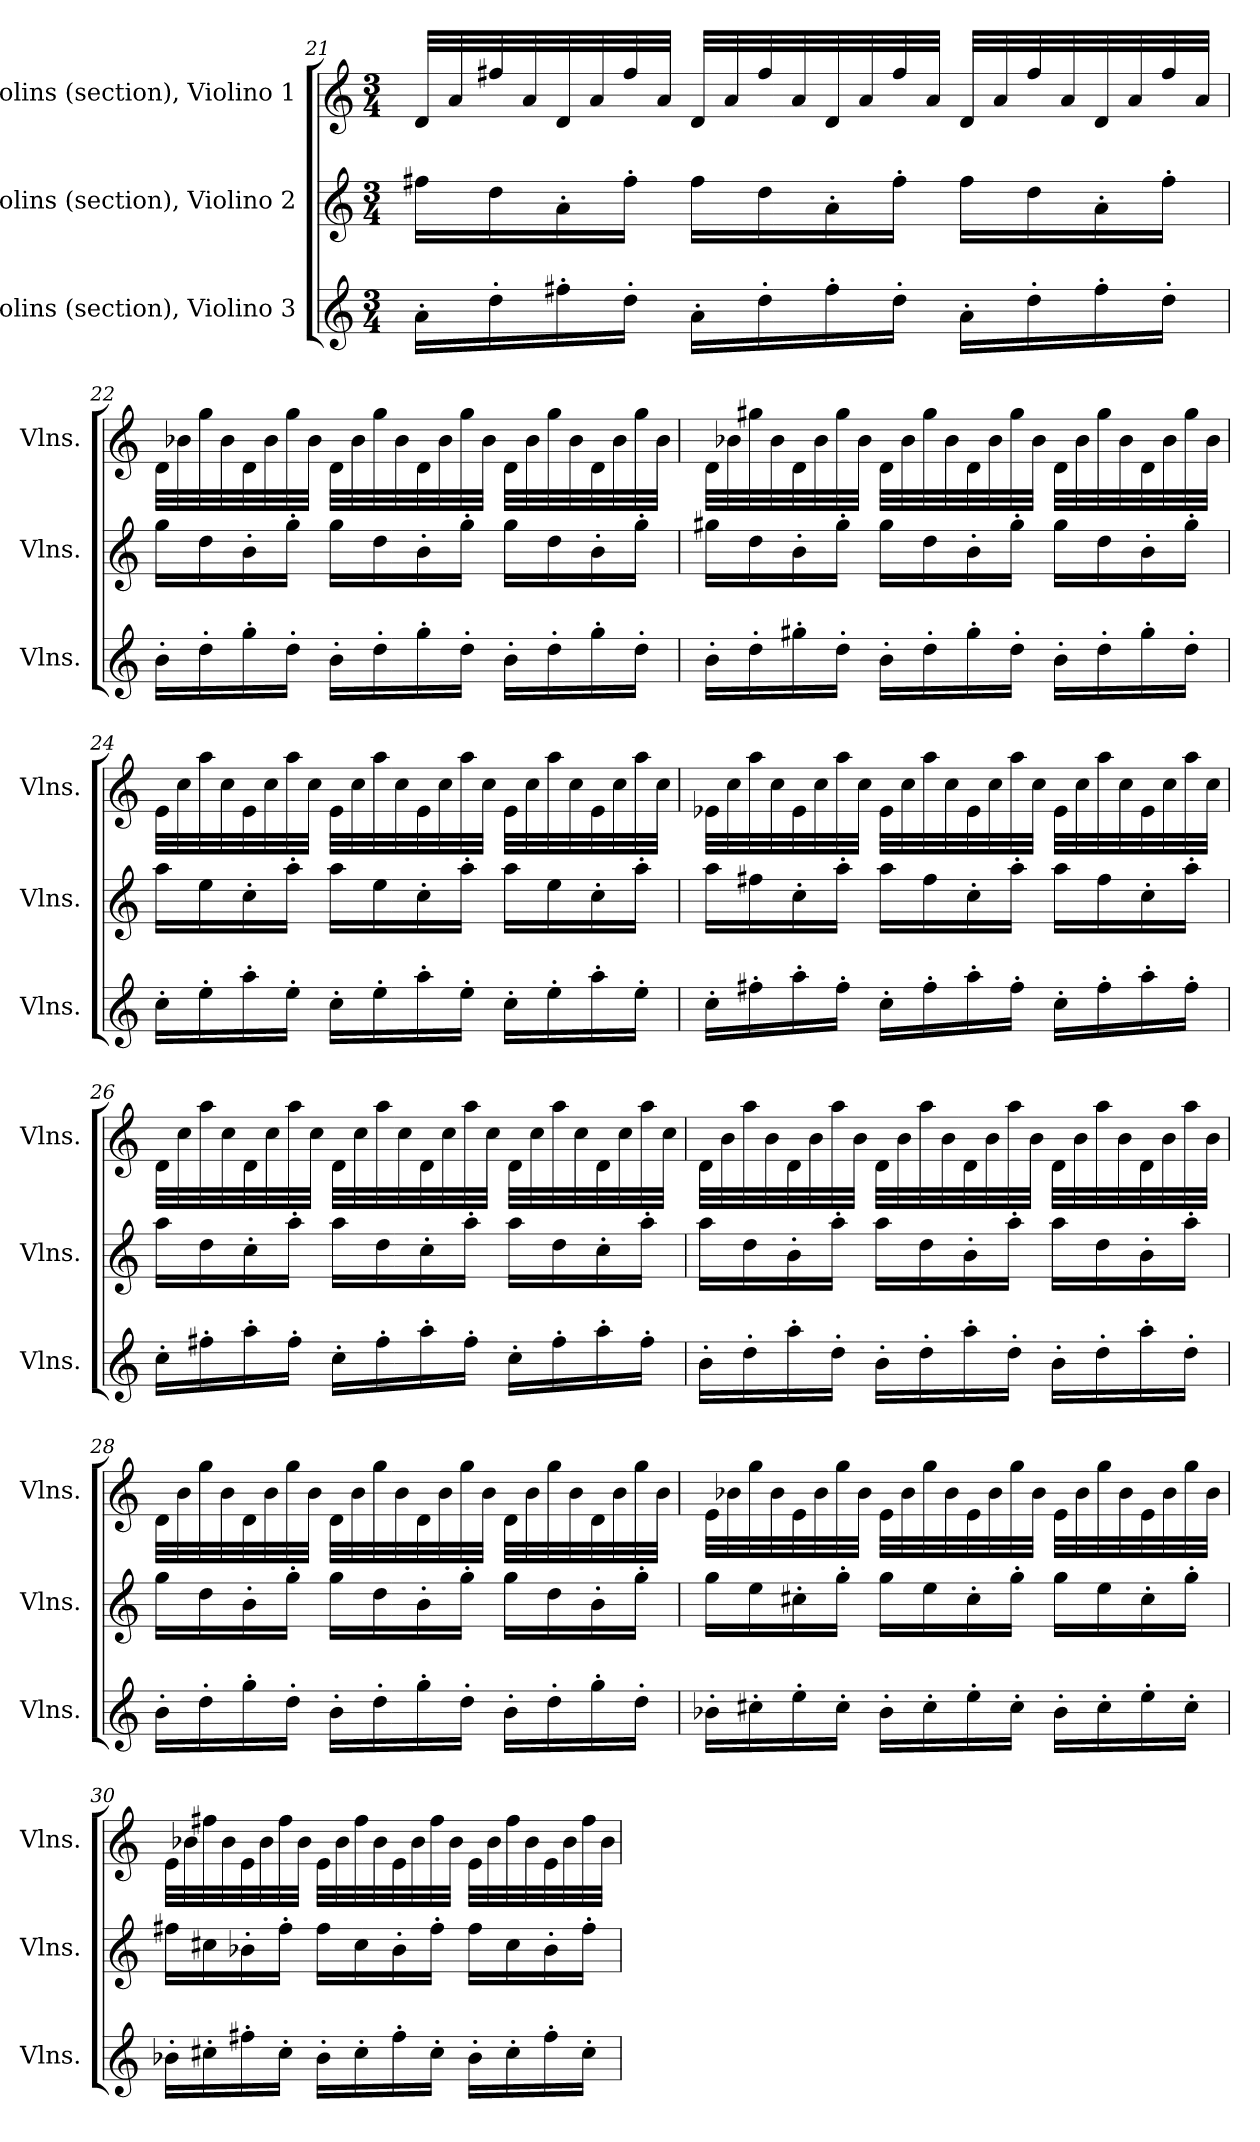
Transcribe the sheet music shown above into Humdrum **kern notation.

**kern	**kern	**kern
*part3	*part2	*part1
*staff3	*staff2	*staff1
*I"Violins (section), Violino 3	*I"Violins (section), Violino 2	*I"Violins (section), Violino 1
*I'Vlns.	*I'Vlns.	*I'Vlns.
!!LO:LB:g=z
*clefG2	*clefG2	*clefG2
*k[]	*k[]	*k[]
*M3/4	*M3/4	*M3/4
=21	=21	=21
16a'\LL	16ff#X\LL	32d/LLL
.	.	32a/
16dd'\	16dd\	32ff#X/
.	.	32a/
16ff#X'\	16a'\	32d/
.	.	32a/
16dd'\JJ	16ff#'\JJ	32ff#/
.	.	32a/JJJ
16a'\LL	16ff#\LL	32d/LLL
.	.	32a/
16dd'\	16dd\	32ff#/
.	.	32a/
16ff#'\	16a'\	32d/
.	.	32a/
16dd'\JJ	16ff#'\JJ	32ff#/
.	.	32a/JJJ
16a'\LL	16ff#\LL	32d/LLL
.	.	32a/
16dd'\	16dd\	32ff#/
.	.	32a/
16ff#'\	16a'\	32d/
.	.	32a/
16dd'\JJ	16ff#'\JJ	32ff#/
.	.	32a/JJJ
!!LO:LB:g=z
=22	=22	=22
16b'\LL	16gg\LL	32d\LLL
.	.	32b-X\
16dd'\	16dd\	32gg\
.	.	32b-\
16gg'\	16b'\	32d\
.	.	32b-\
16dd'\JJ	16gg'\JJ	32gg\
.	.	32b-\JJJ
16b'\LL	16gg\LL	32d\LLL
.	.	32b-\
16dd'\	16dd\	32gg\
.	.	32b-\
16gg'\	16b'\	32d\
.	.	32b-\
16dd'\JJ	16gg'\JJ	32gg\
.	.	32b-\JJJ
16b'\LL	16gg\LL	32d\LLL
.	.	32b-\
16dd'\	16dd\	32gg\
.	.	32b-\
16gg'\	16b'\	32d\
.	.	32b-\
16dd'\JJ	16gg'\JJ	32gg\
.	.	32b-\JJJ
!!LO:LB:g=z
=23	=23	=23
16b'\LL	16gg#X\LL	32d\LLL
.	.	32b-X\
16dd'\	16dd\	32gg#X\
.	.	32b-\
16gg#X'\	16b'\	32d\
.	.	32b-\
16dd'\JJ	16gg#'\JJ	32gg#\
.	.	32b-\JJJ
16b'\LL	16gg#\LL	32d\LLL
.	.	32b-\
16dd'\	16dd\	32gg#\
.	.	32b-\
16gg#'\	16b'\	32d\
.	.	32b-\
16dd'\JJ	16gg#'\JJ	32gg#\
.	.	32b-\JJJ
16b'\LL	16gg#\LL	32d\LLL
.	.	32b-\
16dd'\	16dd\	32gg#\
.	.	32b-\
16gg#'\	16b'\	32d\
.	.	32b-\
16dd'\JJ	16gg#'\JJ	32gg#\
.	.	32b-\JJJ
!!LO:PB:g=z
=24	=24	=24
16cc'\LL	16aa\LL	32e\LLL
.	.	32cc\
16ee'\	16ee\	32aa\
.	.	32cc\
16aa'\	16cc'\	32e\
.	.	32cc\
16ee'\JJ	16aa'\JJ	32aa\
.	.	32cc\JJJ
16cc'\LL	16aa\LL	32e\LLL
.	.	32cc\
16ee'\	16ee\	32aa\
.	.	32cc\
16aa'\	16cc'\	32e\
.	.	32cc\
16ee'\JJ	16aa'\JJ	32aa\
.	.	32cc\JJJ
16cc'\LL	16aa\LL	32e\LLL
.	.	32cc\
16ee'\	16ee\	32aa\
.	.	32cc\
16aa'\	16cc'\	32e\
.	.	32cc\
16ee'\JJ	16aa'\JJ	32aa\
.	.	32cc\JJJ
!!LO:LB:g=z
=25	=25	=25
16cc'\LL	16aa\LL	32e-X\LLL
.	.	32cc\
16ff#X'\	16ff#X\	32aa\
.	.	32cc\
16aa'\	16cc'\	32e-\
.	.	32cc\
16ff#'\JJ	16aa'\JJ	32aa\
.	.	32cc\JJJ
16cc'\LL	16aa\LL	32e-\LLL
.	.	32cc\
16ff#'\	16ff#\	32aa\
.	.	32cc\
16aa'\	16cc'\	32e-\
.	.	32cc\
16ff#'\JJ	16aa'\JJ	32aa\
.	.	32cc\JJJ
16cc'\LL	16aa\LL	32e-\LLL
.	.	32cc\
16ff#'\	16ff#\	32aa\
.	.	32cc\
16aa'\	16cc'\	32e-\
.	.	32cc\
16ff#'\JJ	16aa'\JJ	32aa\
.	.	32cc\JJJ
!!LO:LB:g=z
=26	=26	=26
16cc'\LL	16aa\LL	32d\LLL
.	.	32cc\
16ff#X'\	16dd\	32aa\
.	.	32cc\
16aa'\	16cc'\	32d\
.	.	32cc\
16ff#'\JJ	16aa'\JJ	32aa\
.	.	32cc\JJJ
16cc'\LL	16aa\LL	32d\LLL
.	.	32cc\
16ff#'\	16dd\	32aa\
.	.	32cc\
16aa'\	16cc'\	32d\
.	.	32cc\
16ff#'\JJ	16aa'\JJ	32aa\
.	.	32cc\JJJ
16cc'\LL	16aa\LL	32d\LLL
.	.	32cc\
16ff#'\	16dd\	32aa\
.	.	32cc\
16aa'\	16cc'\	32d\
.	.	32cc\
16ff#'\JJ	16aa'\JJ	32aa\
.	.	32cc\JJJ
=27	=27	=27
16b'\LL	16aa\LL	32d\LLL
.	.	32b\
16dd'\	16dd\	32aa\
.	.	32b\
16aa'\	16b'\	32d\
.	.	32b\
16dd'\JJ	16aa'\JJ	32aa\
.	.	32b\JJJ
16b'\LL	16aa\LL	32d\LLL
.	.	32b\
16dd'\	16dd\	32aa\
.	.	32b\
16aa'\	16b'\	32d\
.	.	32b\
16dd'\JJ	16aa'\JJ	32aa\
.	.	32b\JJJ
16b'\LL	16aa\LL	32d\LLL
.	.	32b\
16dd'\	16dd\	32aa\
.	.	32b\
16aa'\	16b'\	32d\
.	.	32b\
16dd'\JJ	16aa'\JJ	32aa\
.	.	32b\JJJ
!!LO:LB:g=z
=28	=28	=28
16b'\LL	16gg\LL	32d\LLL
.	.	32b\
16dd'\	16dd\	32gg\
.	.	32b\
16gg'\	16b'\	32d\
.	.	32b\
16dd'\JJ	16gg'\JJ	32gg\
.	.	32b\JJJ
16b'\LL	16gg\LL	32d\LLL
.	.	32b\
16dd'\	16dd\	32gg\
.	.	32b\
16gg'\	16b'\	32d\
.	.	32b\
16dd'\JJ	16gg'\JJ	32gg\
.	.	32b\JJJ
16b'\LL	16gg\LL	32d\LLL
.	.	32b\
16dd'\	16dd\	32gg\
.	.	32b\
16gg'\	16b'\	32d\
.	.	32b\
16dd'\JJ	16gg'\JJ	32gg\
.	.	32b\JJJ
!!LO:PB:g=z
=29	=29	=29
16b-X'\LL	16gg\LL	32e\LLL
.	.	32b-X\
16cc#X'\	16ee\	32gg\
.	.	32b-\
16ee'\	16cc#X'\	32e\
.	.	32b-\
16cc#'\JJ	16gg'\JJ	32gg\
.	.	32b-\JJJ
16b-'\LL	16gg\LL	32e\LLL
.	.	32b-\
16cc#'\	16ee\	32gg\
.	.	32b-\
16ee'\	16cc#'\	32e\
.	.	32b-\
16cc#'\JJ	16gg'\JJ	32gg\
.	.	32b-\JJJ
16b-'\LL	16gg\LL	32e\LLL
.	.	32b-\
16cc#'\	16ee\	32gg\
.	.	32b-\
16ee'\	16cc#'\	32e\
.	.	32b-\
16cc#'\JJ	16gg'\JJ	32gg\
.	.	32b-\JJJ
!!LO:LB:g=z
=30	=30	=30
16b-X'\LL	16ff#X\LL	32e\LLL
.	.	32b-X\
16cc#X'\	16cc#X\	32ff#X\
.	.	32b-\
16ff#X'\	16b-X'\	32e\
.	.	32b-\
16cc#'\JJ	16ff#'\JJ	32ff#\
.	.	32b-\JJJ
16b-'\LL	16ff#\LL	32e\LLL
.	.	32b-\
16cc#'\	16cc#\	32ff#\
.	.	32b-\
16ff#'\	16b-'\	32e\
.	.	32b-\
16cc#'\JJ	16ff#'\JJ	32ff#\
.	.	32b-\JJJ
16b-'\LL	16ff#\LL	32e\LLL
.	.	32b-\
16cc#'\	16cc#\	32ff#\
.	.	32b-\
16ff#'\	16b-'\	32e\
.	.	32b-\
16cc#'\JJ	16ff#'\JJ	32ff#\
.	.	32b-\JJJ
=	=	=
*-	*-	*-
